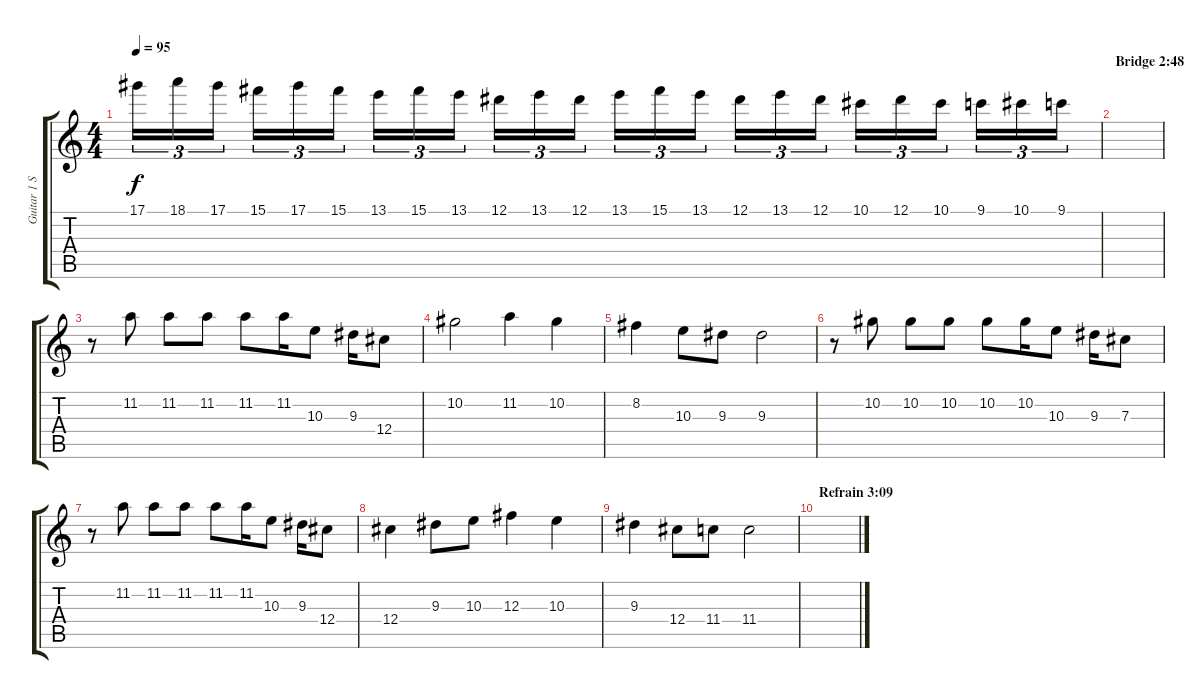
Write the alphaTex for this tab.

\track ("Guitar 1 Solo-Harmonic addition" "Guitar 1 S") {instrument overdrivenguitar}
\staff {score tabs}
\tuning (Eb4 Bb3 Gb3 Db3 Ab2 Eb2) {hide}
\ts (4 4)
\tempo 95
\clef g2
\ks c
17.1.16{tu (3 2) dy f} 18.1.16{tu (3 2)} 17.1.16{tu (3 2)} 15.1.16{tu (3 2)} 17.1.16{tu (3 2)} 15.1.16{tu (3 2)} 13.1.16{tu (3 2)} 15.1.16{tu (3 2)} 13.1.16{tu (3 2)} 12.1.16{tu (3 2)} 13.1.16{tu (3 2)} 12.1.16{tu (3 2)} 13.1.16{tu (3 2)} 15.1.16{tu (3 2)} 13.1.16{tu (3 2)} 12.1.16{tu (3 2)} 13.1.16{tu (3 2)} 12.1.16{tu (3 2)} 10.1.16{tu (3 2)} 12.1.16{tu (3 2)} 10.1.16{tu (3 2)} 9.1.16{tu (3 2)} 10.1.16{tu (3 2)} 9.1.16{tu (3 2)} |
\section ("" "Bridge 2:48")
|
r.8 11.2.8 11.2.8 11.2.8 11.2.8 11.2.16 10.3.8 9.3.16 12.4.8 |
10.2.2{volume 15} 11.2.4 10.2.4 |
8.2.4 10.3.8 9.3.8 9.3.2 |
r.8 10.2.8 10.2.8 10.2.8 10.2.8 10.2.16 10.3.8 9.3.16 7.3.8 |
r.8 11.2.8 11.2.8 11.2.8 11.2.8 11.2.16 10.3.8 9.3.16 12.4.8 |
12.4.4 9.3.8 10.3.8 12.3.4 10.3.4 |
9.3.4 12.4.8 11.4.8 11.4.2 |
\section ("" "Refrain 3:09")
